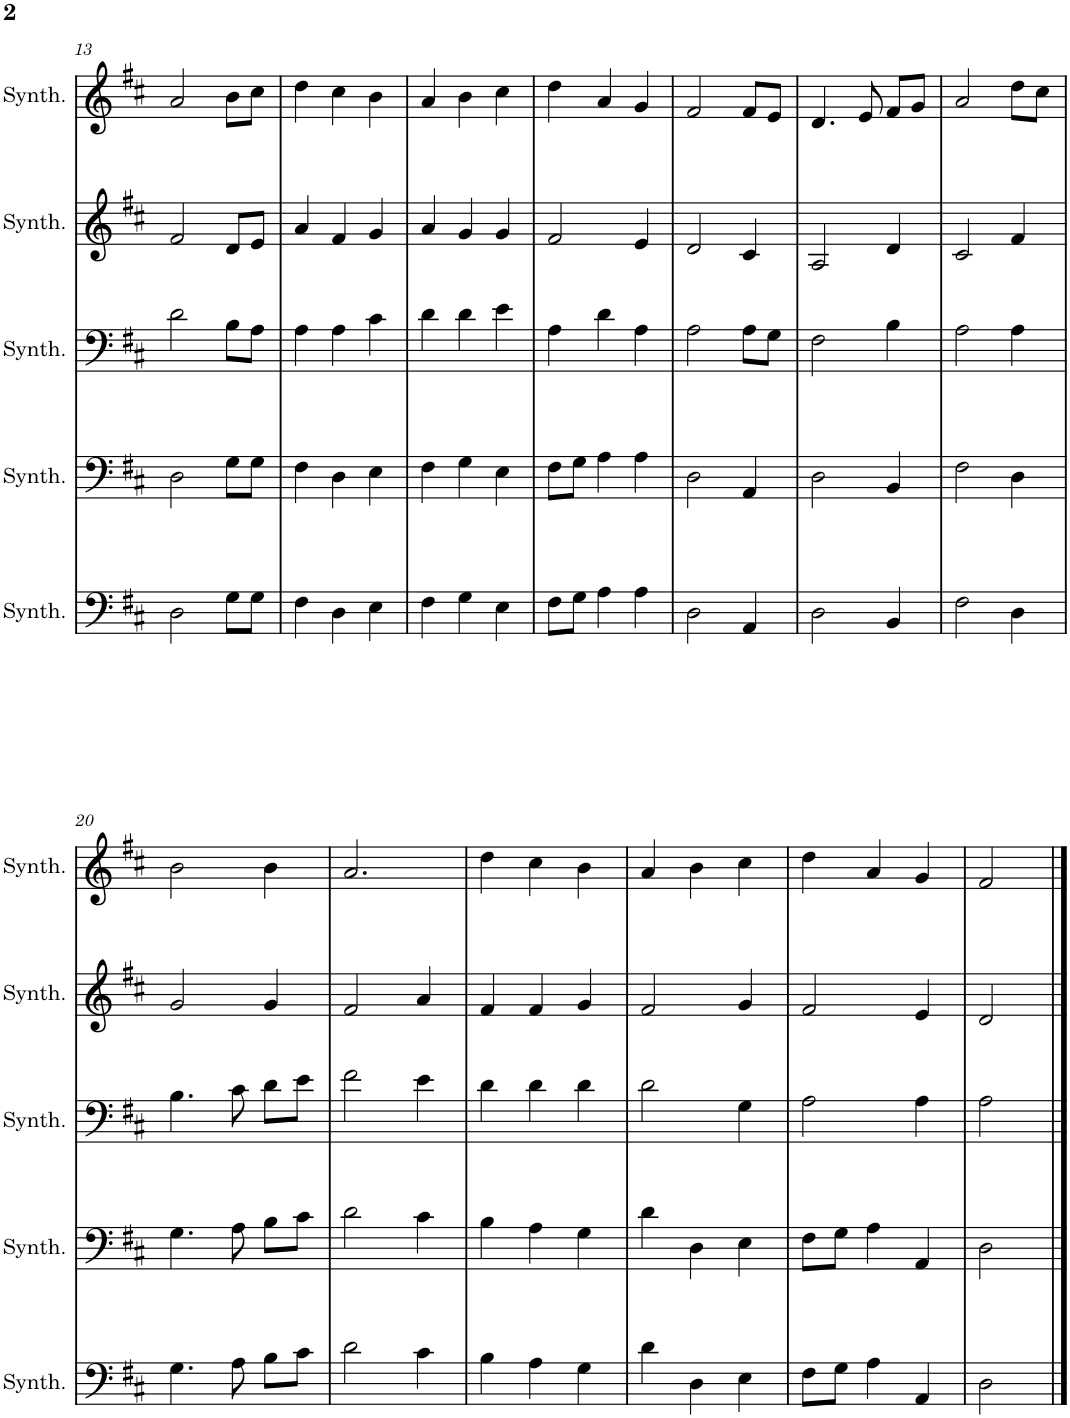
**kern	**kern	**kern	**kern	**kern
*part5	*part4	*part3	*part2	*part1
*staff5	*staff4	*staff3	*staff2	*staff1
*I"Saw Synthesizer	*I"Saw Synthesizer	*I"Saw Synthesizer	*I"Saw Synthesizer	*I"Saw Synthesizer
*I'Synth.	*I'Synth.	*I'Synth.	*I'Synth.	*I'Synth.
!!LO:PB:g=z
*clefF4	*clefF4	*clefF4	*clefG2	*clefG2
*k[f#c#]	*k[f#c#]	*k[f#c#]	*k[f#c#]	*k[f#c#]
*M3/4	*M3/4	*M3/4	*M3/4	*M3/4
=13	=13	=13	=13	=13
2D\	2D\	2d\	2f#/	2a/
8G\L	8G\L	8B\L	8d/L	8b\L
8G\J	8G\J	8A\J	8e/J	8cc#\J
=14	=14	=14	=14	=14
4F#\	4F#\	4A\	4a/	4dd\
4D\	4D\	4A\	4f#/	4cc#\
4E\	4E\	4c#\	4g/	4b\
=15	=15	=15	=15	=15
4F#\	4F#\	4d\	4a/	4a/
4G\	4G\	4d\	4g/	4b\
4E\	4E\	4e\	4g/	4cc#\
=16	=16	=16	=16	=16
8F#\L	8F#\L	4A\	2f#/	4dd\
8G\J	8G\J	.	.	.
4A\	4A\	4d\	.	4a/
4A\	4A\	4A\	4e/	4g/
=17	=17	=17	=17	=17
2D\	2D\	2A\	2d/	2f#/
4AA/	4AA/	8A\L	4c#/	8f#/L
.	.	8G\J	.	8e/J
=18	=18	=18	=18	=18
2D\	2D\	2F#\	2A/	4.d/
.	.	.	.	8e/
4BB/	4BB/	4B\	4d/	8f#/L
.	.	.	.	8g/J
=19	=19	=19	=19	=19
2F#\	2F#\	2A\	2c#/	2a/
4D\	4D\	4A\	4f#/	8dd\L
.	.	.	.	8cc#\J
!!LO:LB:g=z
=20	=20	=20	=20	=20
4.G\	4.G\	4.B\	2g/	2b\
8A\	8A\	8c#\	.	.
8B\L	8B\L	8d\L	4g/	4b\
8c#\J	8c#\J	8e\J	.	.
=21	=21	=21	=21	=21
2d\	2d\	2f#\	2f#/	2.a/
4c#\	4c#\	4e\	4a/	.
=22	=22	=22	=22	=22
4B\	4B\	4d\	4f#/	4dd\
4A\	4A\	4d\	4f#/	4cc#\
4G\	4G\	4d\	4g/	4b\
=23	=23	=23	=23	=23
4d\	4d\	2d\	2f#/	4a/
4D\	4D\	.	.	4b\
4E\	4E\	4G\	4g/	4cc#\
=24	=24	=24	=24	=24
8F#\L	8F#\L	2A\	2f#/	4dd\
8G\J	8G\J	.	.	.
4A\	4A\	.	.	4a/
4AA/	4AA/	4A\	4e/	4g/
=25	=25	=25	=25	=25
2D\	2D\	2A\	2d/	2f#/
==	==	==	==	==
*-	*-	*-	*-	*-
